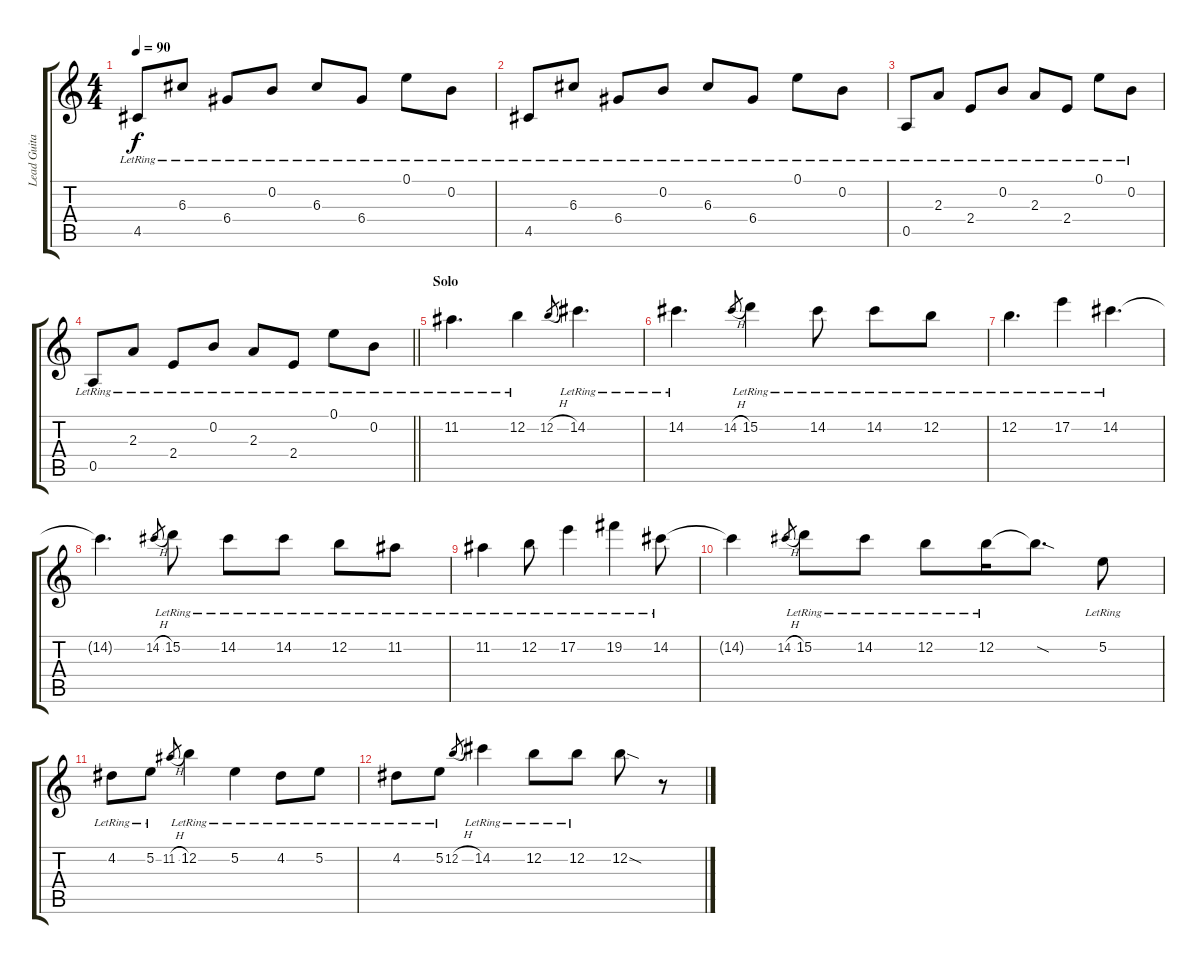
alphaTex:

\track ("Lead Guitar (Xulfi)" "Lead Guita") {instrument electricguitarclean}
\staff {score tabs}
\tuning (E4 B3 G3 D3 A2 D2) {hide}
\ts (4 4)
\tempo 90
\clef g2
\ks c
4.5{lr}.8{dy f} 6.3{lr}.8 6.4{lr}.8 0.2{lr}.8 6.3{lr}.8 6.4{lr}.8 0.1{lr}.8 0.2{lr}.8 |
4.5{lr}.8 6.3{lr}.8 6.4{lr}.8 0.2{lr}.8 6.3{lr}.8 6.4{lr}.8 0.1{lr}.8 0.2{lr}.8 |
0.5{lr}.8 2.3{lr}.8 2.4{lr}.8 0.2{lr}.8 2.3{lr}.8 2.4{lr}.8 0.1{lr}.8 0.2{lr}.8 |
\barLineRight lightlight
0.5{lr}.8 2.3{lr}.8 2.4{lr}.8 0.2{lr}.8 2.3{lr}.8 2.4{lr}.8 0.1{lr}.8 0.2{lr}.8 |
\section ("" "Solo")
11.2{lr}.4{d volume 16 balance 4 instrument distortionguitar} 12.2{lr}.4 12.2{h}.8{gr} 14.2{lr}.4{d} |
14.2{lr}.4{d} 14.2{h}.8{gr} 15.2{lr}.4 14.2{lr}.8 14.2{lr}.8 12.2{lr}.8 |
12.2{lr}.4{d} 17.2{lr}.4 14.2{lr}.4{d} |
14.2{t}.4{d} 14.2{h}.8{gr} 15.2{lr}.8 14.2{lr}.8 14.2{lr}.8 12.2{lr}.8 11.2{lr}.8 |
11.2{lr}.4 12.2{lr}.8 17.2{lr}.4 19.2{lr}.4 14.2{lr}.8 |
14.2{t}.4 14.2{h}.8{gr} 15.2{lr}.8 14.2{lr}.8 12.2{lr}.8 12.2{lr}.16 12.2{sod t}.8{d} 5.2{lr}.8 |
4.2{lr}.8 5.2{lr}.8 11.2{h}.8{gr} 12.2{lr}.4 5.2{lr}.4 4.2{lr}.8 5.2{lr}.8 |
4.2{lr}.8 5.2{lr}.8 12.2{h}.8{gr} 14.2{lr}.4 12.2{lr}.8 12.2{lr}.8 12.2{sod}.8 r.8
